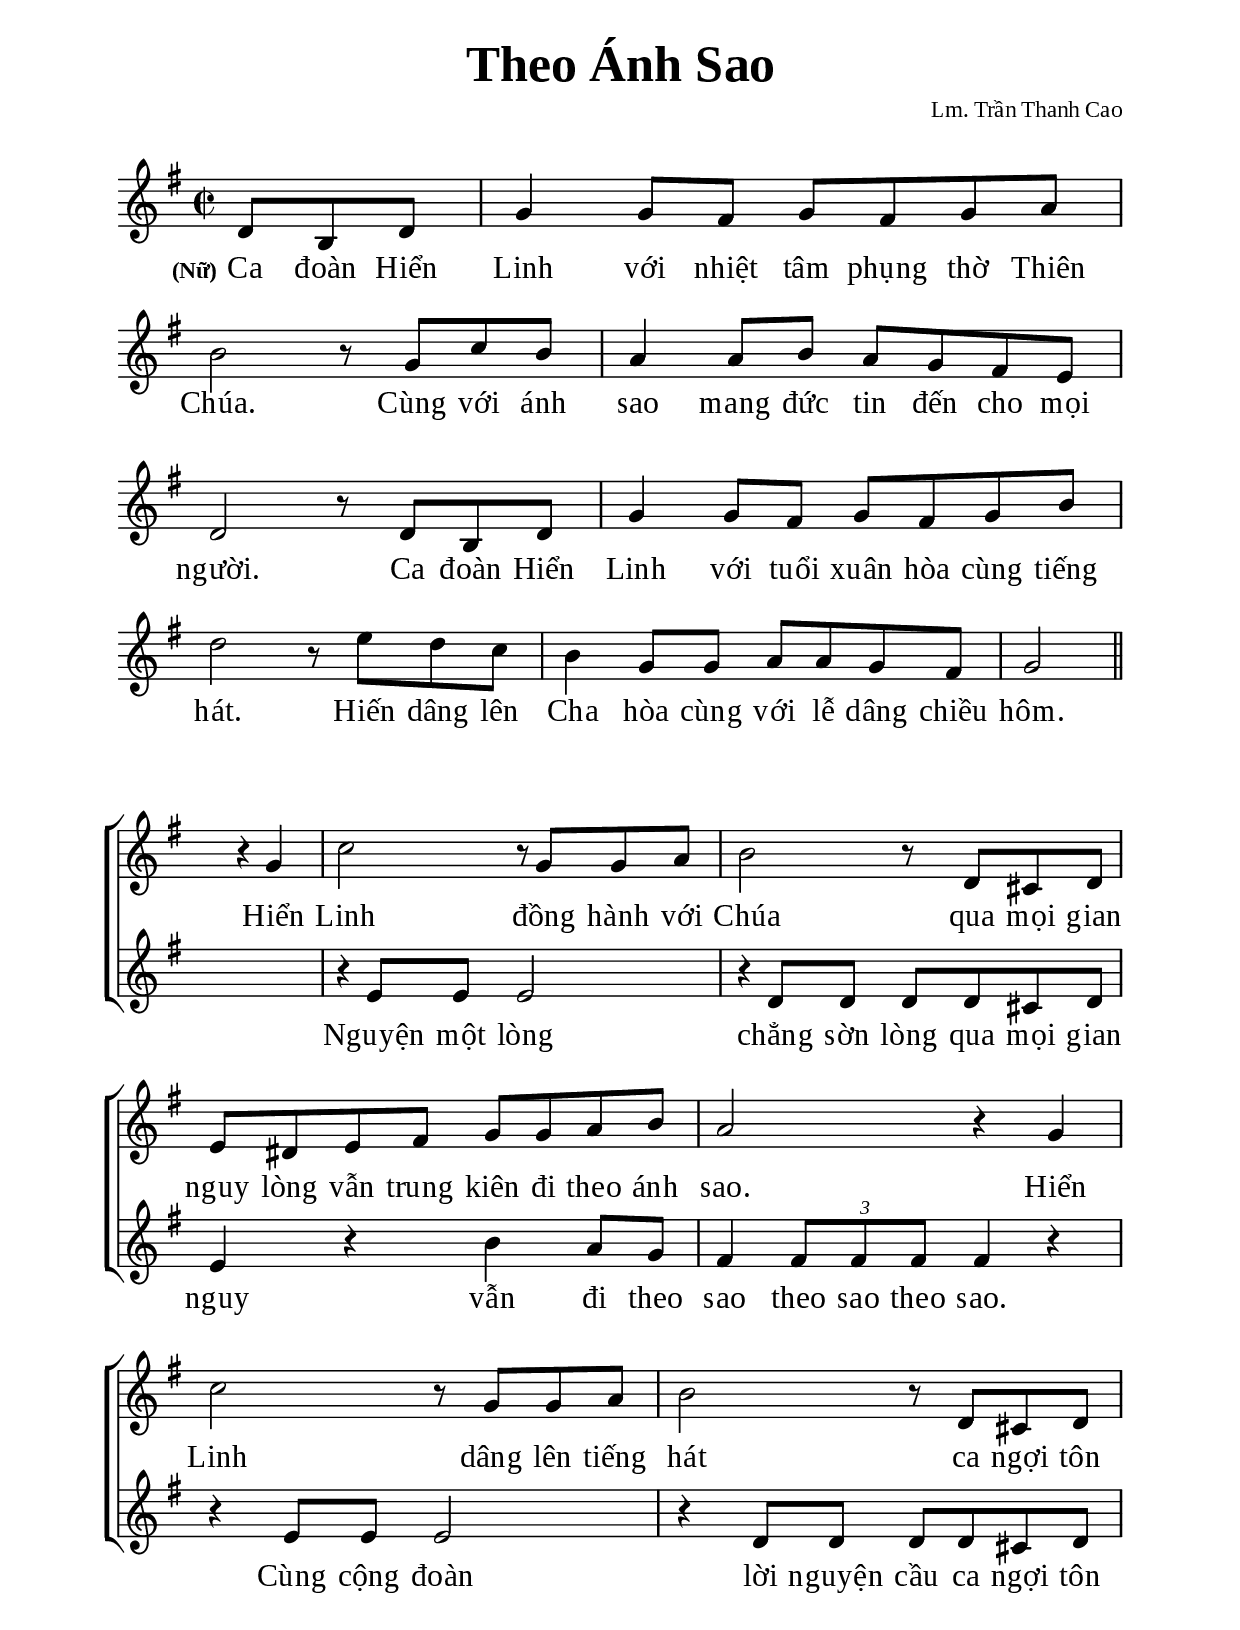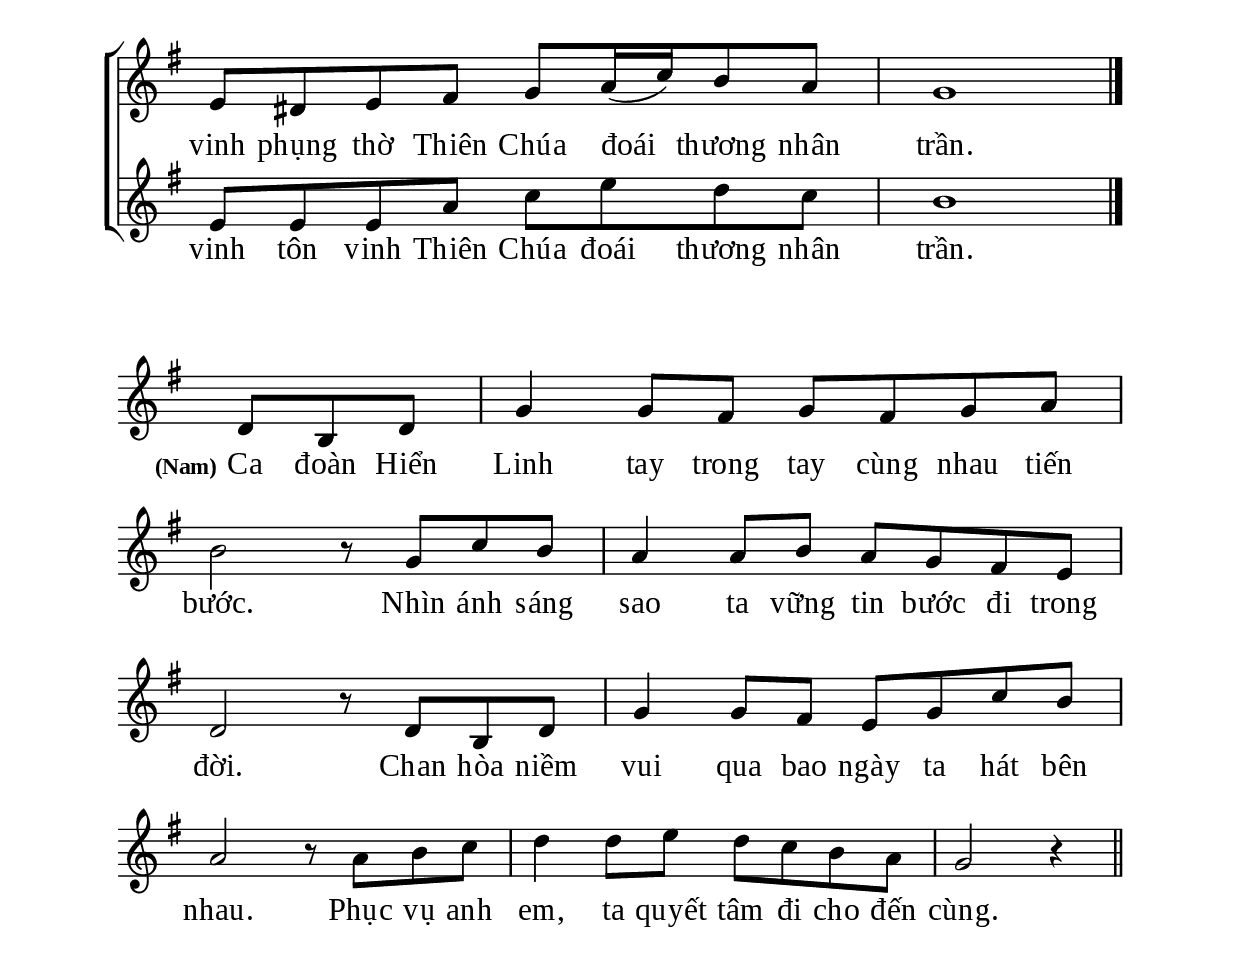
% Cài đặt chung
\version "2.20.0"
\include "english.ly"

\header {
  title = \markup { \fontsize #3 "Theo Ánh Sao" }
  poet = " "
  composer = "Lm. Trần Thanh Cao"
  arranger = " "
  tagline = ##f
}

\paper {
  #(set-paper-size "a4")
  top-margin = 15\mm
  bottom-margin = 15\mm
  left-margin = 20\mm
  right-margin = 20\mm
  indent = #0
  #(define fonts
    (make-pango-font-tree
      "Liberation Serif"
      "Liberation Serif"
      "Liberation Serif"
      (/ 20 20)))
  page-count = #2
  print-page-number = #f
}

% Nhạc phiên khúc
nhacPhienKhucMot = \relative c' {
  \partial 4. d8 b d |
  g4 g8 fs g fs g a |
  b2 r8 g c b |
  a4 a8 b a g fs e |
  d2 r8 d b d |
  g4 g8 fs g fs g b |
  d2 r8 e d c |
  b4 g8 g a a g fs |
  g2 \bar "||"
}

nhacPhienKhucHai = \relative c' {
  \partial 4. d8 b d |
  g4 g8 fs g fs g a |
  b2 r8 g c b |
  a4 a8 b a g fs e |
  d2 r8 d b d |
  g4 g8 fs e g c b |
  a2 r8 a b c |
  d4 d8 e d c b a |
  g2 r4 \bar "||"
}

% Nhạc điệp khúc
nhacDiepKhucSop = \relative c'' {
  \partial 2 r4 g |
  c2 r8 g g a |
  b2 r8 d, cs d |
  e ds e fs g g a b |
  a2 r4 g |
  c2 r8 g g a |
  b2 r8 d, cs d |
  e ds e fs g a16 (c) b8 a |
  g1 \bar "|."
}

nhacDiepKhucBas = \relative c' {
  \skip 2
  r4 e8 e e2 |
  r4 d8 d d d cs d |
  e4 r b' a8 g |
  fs4 \tuplet 3/2 { fs8 fs fs } fs4 r |
  r e8 e e2 |
  r4 d8 d d d cs d |
  e e e a c e d c |
  b1
}

% Lời phiên khúc
loiPhienKhucMot = \lyricmode {
  \set stanza = #"(Nữ)"
  Ca đoàn Hiển Linh với nhiệt tâm phụng thờ Thiên Chúa.
  Cùng với ánh sao mang đức tin đến cho mọi người.
  Ca đoàn Hiển Linh với tuổi xuân hòa cùng tiếng hát.
  Hiến dâng lên Cha hòa cùng với lễ dâng chiều hôm.
}

loiPhienKhucHai = \lyricmode {
  \set stanza = #"(Nam)"
  Ca đoàn Hiển Linh tay trong tay cùng nhau tiến bước.
  Nhìn ánh sáng sao ta vững tin bước đi trong đời.
  Chan hòa niềm vui qua bao ngày ta hát bên nhau.
  Phục vụ anh em, ta quyết tâm đi cho đến cùng.
}

% Lời điệp khúc
loiDiepKhucSop = \lyricmode {
  Hiển Linh đồng hành với Chúa
  qua mọi gian nguy lòng vẫn trung kiên đi theo ánh sao.
  Hiển Linh dâng lên tiếng hát
  ca ngợi tôn vinh phụng thờ Thiên Chúa đoái thương nhân trần.
}

loiDiepKhucBas = \lyricmode {
  Nguyện một lòng
  chẳng sờn lòng qua mọi gian nguy vẫn đi theo sao
  theo sao theo sao.
  Cùng cộng đoàn
  lời nguyện cầu ca ngợi tôn vinh
  tôn vinh Thiên Chúa đoái thương nhân trần.
}

% Dàn trang
\score {
  \new ChoirStaff <<
    \new Staff = phienKhuc \with {
        \magnifyStaff #(magstep +1)
      }
      <<
      \new Voice = beSop {
        \key g \major \time 2/2 \nhacPhienKhucMot
      }
    >>
    \new Lyrics \lyricsto beSop \loiPhienKhucMot
  >>
  \layout {
    \override Lyrics.LyricText.font-size = #+3
    \override Lyrics.LyricSpace.minimum-distance = #1.0
    \override Score.BarNumber.break-visibility = ##(#f #f #f)
    \override Score.SpacingSpanner.uniform-stretching = ##t
    %\override Score.NonMusicalPaperColumn.page-break-permission = ##f
  }
}

\score {
  \new ChoirStaff <<
    \new Staff = diepKhucSop \with {
        \magnifyStaff #(magstep +1)
      }
      <<
      \new Voice = beSop {
        \key g \major \time 2/2 \stemNeutral \nhacDiepKhucSop
      }
      \new Lyrics \lyricsto beSop \loiDiepKhucSop
    >>
     \new Staff = diepKhucBas \with {
        \magnifyStaff #(magstep +1)
      }
      <<
      \new Voice = beBas {
        \key g \major \time 2/2 \stemNeutral \nhacDiepKhucBas
      }
      \new Lyrics \lyricsto beBas \loiDiepKhucBas
    >>
  >>
  \layout {
    \override Staff.TimeSignature.transparent = ##t
    \override Lyrics.LyricText.font-size = #+3
    \override Lyrics.LyricSpace.minimum-distance = #1.0
    \override Score.BarNumber.break-visibility = ##(#f #f #f)
    \override Score.SpacingSpanner.uniform-stretching = ##t
    %\override Score.NonMusicalPaperColumn.page-break-permission = ##f
  }
}

\score {
  \new ChoirStaff <<
    \new Staff = phienKhuc \with {
        \magnifyStaff #(magstep +1)
      }
      <<
      \new Voice = beSop {
        \key g \major \time 2/2 \nhacPhienKhucHai
      }
    >>
    \new Lyrics \lyricsto beSop \loiPhienKhucHai
  >>
  \layout {
    \override Staff.TimeSignature.transparent = ##t
    \override Lyrics.LyricText.font-size = #+3
    \override Lyrics.LyricSpace.minimum-distance = #1.0
    \override Score.BarNumber.break-visibility = ##(#f #f #f)
    \override Score.SpacingSpanner.uniform-stretching = ##t
    %\override Score.NonMusicalPaperColumn.page-break-permission = ##f
  } 
}
